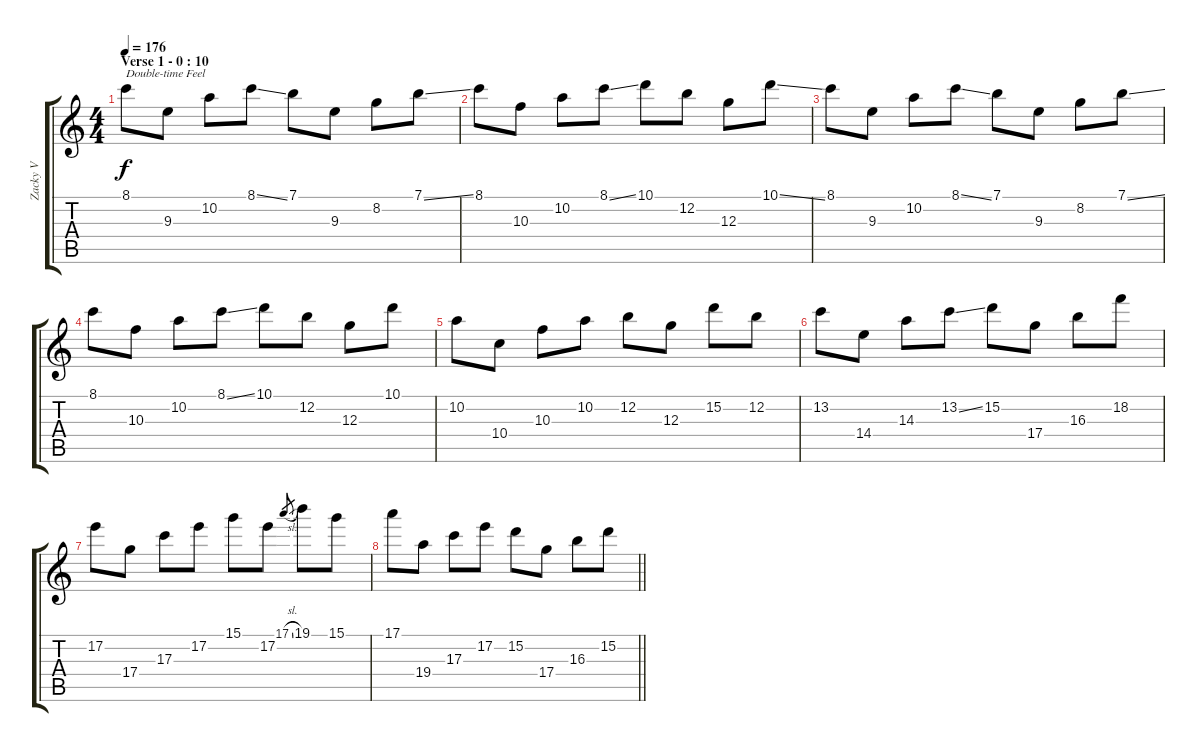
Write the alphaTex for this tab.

\track ("   Zacky Vengeance - Lead" "   Zacky V") {instrument distortionguitar}
\staff {score tabs}
\tuning (E4 B3 G3 D3 A2 D2) {hide}
\ts (4 4)
\section ("" "Verse 1 - 0 : 10")
\tempo 176
\clef g2
\ks c
8.1.8{txt "Double-time Feel" dy f volume 11 instrument overdrivenguitar} 9.3.8 10.2.8 8.1{ss}.8 7.1.8 9.3.8 8.2.8 7.1{ss}.8 |
8.1.8 10.3.8 10.2.8 8.1{ss}.8 10.1.8 12.2.8 12.3.8 10.1{ss}.8 |
8.1.8 9.3.8 10.2.8 8.1{ss}.8 7.1.8 9.3.8 8.2.8 7.1{ss}.8 |
8.1.8 10.3.8 10.2.8 8.1{ss}.8 10.1.8 12.2.8 12.3.8 10.1.8 |
10.2.8 10.4.8 10.3.8 10.2.8 12.2.8 12.3.8 15.2.8 12.2.8 |
13.2.8 14.4.8 14.3.8 13.2{ss}.8 15.2.8 17.4.8 16.3.8 18.2.8 |
17.2.8 17.4.8 17.3.8 17.2.8 15.1.8 17.2.8 17.1{sl}.8{gr} 19.1.8 15.1.8 |
\barLineRight lightlight
17.1.8 19.4.8 17.3.8 17.2.8 15.2.8 17.4.8 16.3.8 15.2.8
